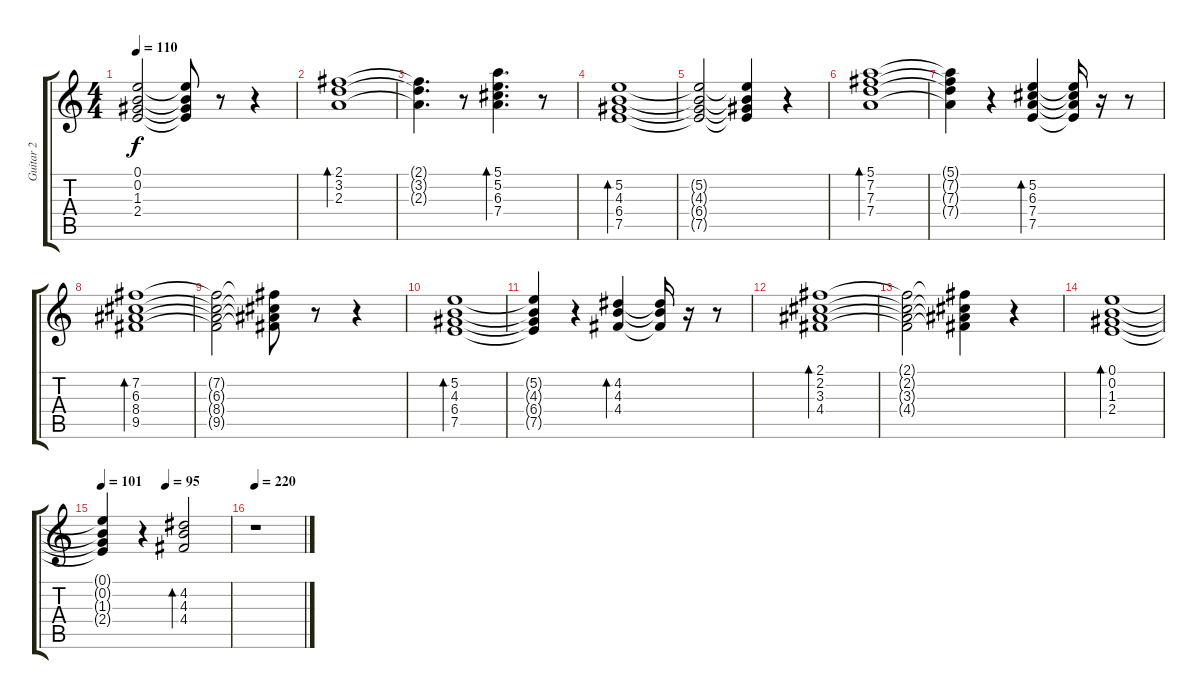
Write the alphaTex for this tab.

\track ("Guitar 2" "Guitar 2") {instrument electricguitarclean}
\staff {score tabs}
\tuning (E4 B3 G3 D3 A2 E2) {hide}
\ts (4 4)
\tempo 110
\clef g2
\ks c
(0.1{t} 0.2{t} 1.3{t} 2.4{t}).2{dy f} (0.1{t} 0.2{t} 1.3{t} 2.4{t}).8 r.8 r.4 |
(2.1 3.2 2.3).1{bd 480} |
(2.1{t} 3.2{t} 2.3{t}).4{d} r.8 (5.1 5.2 6.3 7.4).4{d bd 480} r.8 |
(5.2 4.3 6.4 7.5).1{bd 480} |
(5.2{t} 4.3{t} 6.4{t} 7.5{t}).2 (5.2{t} 4.3{t} 6.4{t} 7.5{t}).4 r.4 |
(5.1 7.2 7.3 7.4).1{bd 480} |
(5.1{t} 7.2{t} 7.3{t} 7.4{t}).4 r.4 (5.2 6.3 7.4 7.5).4{bd 480} (5.2{t} 6.3{t} 7.4{t} 7.5{t}).16 r.16 r.8 |
(7.2 6.3 8.4 9.5).1{bd 240} |
(7.2{t} 6.3{t} 8.4{t} 9.5{t}).2 (7.2{t} 6.3{t} 8.4{t} 9.5{t}).8 r.8 r.4 |
(5.2 4.3 6.4 7.5).1{bd 240} |
(5.2{t} 4.3{t} 6.4{t} 7.5{t}).4 r.4 (4.2 4.3 4.4).4{bd 480} (4.2{t} 4.3{t} 4.4{t}).16 r.16 r.8 |
(2.1 2.2 3.3 4.4).1{bd 480} |
(2.1{t} 2.2{t} 3.3{t} 4.4{t}).2 (2.1{t} 2.2{t} 3.3{t} 4.4{t}).4 r.4 |
(0.1 0.2 1.3 2.4).1{bd 480} |
\tempo 90
\tempo 101
\tempo (95 0.5)
(0.1{t} 0.2{t} 1.3{t} 2.4{t}).4 r.4 (4.2 4.3 4.4).2{bd 480} |
\tempo 220
r.1
